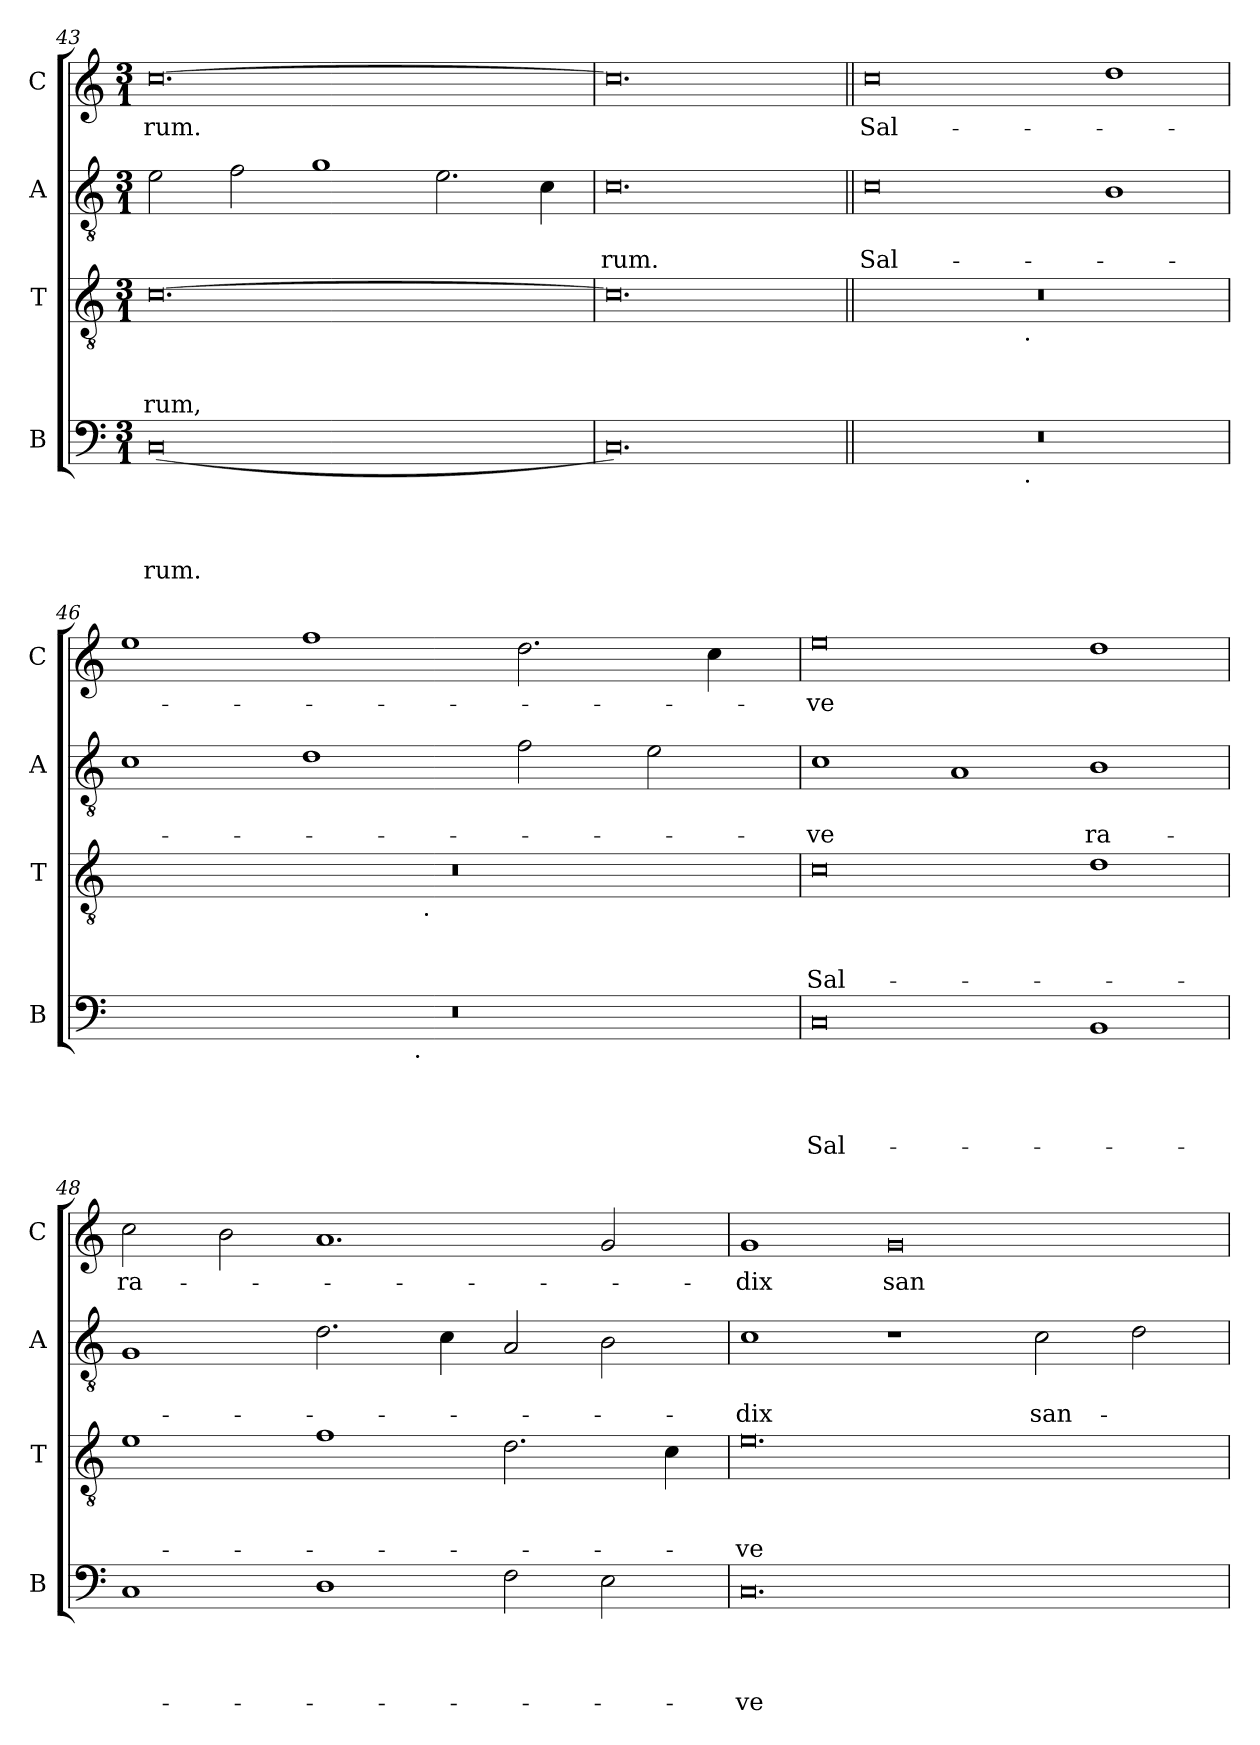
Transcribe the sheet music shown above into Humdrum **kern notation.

**kern	**text	**text	**text	**text	**kern	**text	**text	**text	**kern	**text	**text	**kern	**text
*part4	*part4	*part4	*part4	*part4	*part3	*part3	*part3	*part3	*part2	*part2	*part2	*part1	*part1
*staff4	*staff4	*staff4	*staff4	*staff4	*staff3	*staff3	*staff3	*staff3	*staff2	*staff2	*staff2	*staff1	*staff1
*I"B	*	*	*	*	*I"T	*	*	*	*I"A	*	*	*I"C	*
*I'B	*	*	*	*	*I'T	*	*	*	*I'A	*	*	*I'C	*
*clefF4	*	*	*	*	*clefGv2	*	*	*	*clefGv2	*	*	*clefG2	*
*k[]	*	*	*	*	*k[]	*	*	*	*k[]	*	*	*k[]	*
*C:	*	*	*	*	*C:	*	*	*	*C:	*	*	*C:	*
*M3/1	*	*	*	*	*M3/1	*	*	*	*M3/1	*	*	*M3/1	*
=43	=43	=43	=43	=43	=43	=43	=43	=43	=43	=43	=43	=43	=43
!	!	!	!	!LO:LY:b	!	!	!	!LO:LY:b	!	!	!	!	!LO:LY:b
(<0C	.	.	.	-rum.	[>0.c	.	.	-rum,	2e\	.	.	[>0.cc	-rum.
.	.	.	.	.	.	.	.	.	2f\	.	.	.	.
.	.	.	.	.	.	.	.	.	1g	.	.	.	.
1ryy	.	.	.	.	.	.	.	.	2.e\	.	.	.	.
.	.	.	.	.	.	.	.	.	4c\	.	.	.	.
=44	=44	=44	=44	=44	=44	=44	=44	=44	=44	=44	=44	=44	=44
!	!	!	!	!	!	!	!	!	!	!	!LO:LY:b	!	!
0.C)	.	.	.	.	0.c]	.	.	.	0.c	.	-rum.	0.cc]	.
=45||	=45||	=45||	=45||	=45||	=45||	=45||	=45||	=45||	=45||	=45||	=45||	=45||	=45||
!	!	!	!	!	!	!	!	!	!	!	!LO:LY:b	!	!LO:LY:b
*^	*	*	*	*	*^	*	*	*	*	*	*	*	*
0.r	1.ryy	.	.	.	.	0.r	1.ryy	.	.	.	0c	.	Sal-	0cc	Sal-
!	!	!	!	!	!	!	!LO:TX:b:t=.	!	!	!	!	!	!	!	!
!	!LO:TX:b:t=.	!	!	!	!	!	!	!	!	!	!	!	!	!	!
.	1.ryy	.	.	.	.	.	1.ryy	.	.	.	.	.	.	.	.
.	.	.	.	.	.	.	.	.	.	.	1B	.	.	1dd	.
=46	=46	=46	=46	=46	=46	=46	=46	=46	=46	=46	=46	=46	=46	=46	=46
0.r	3%2ryy	.	.	.	.	0.r	1ryy	.	.	.	1c	.	.	1ee	.
.	3%2ryy	.	.	.	.	.	.	.	.	.	.	.	.	.	.
.	.	.	.	.	.	.	4...ryy	.	.	.	1d	.	.	1ff	.
.	12.ryy	.	.	.	.	.	.	.	.	.	.	.	.	.	.
!	!LO:TX:b:t=.	!	!	!	!	!	!	!	!	!	!	!	!	!	!
.	3%2ryy	.	.	.	.	.	.	.	.	.	.	.	.	.	.
!	!	!	!	!	!	!	!LO:TX:b:t=.	!	!	!	!	!	!	!	!
.	.	.	.	.	.	.	1ryy	.	.	.	.	.	.	.	.
.	.	.	.	.	.	.	.	.	.	.	2f\	.	.	2.dd\	.
.	3%2ryy	.	.	.	.	.	.	.	.	.	.	.	.	.	.
.	.	.	.	.	.	.	2ryy	.	.	.	.	.	.	.	.
.	.	.	.	.	.	.	.	.	.	.	2e\	.	.	.	.
.	.	.	.	.	.	.	.	.	.	.	.	.	.	4cc\	.
.	6ryy	.	.	.	.	.	.	.	.	.	.	.	.	.	.
.	24ryy	.	.	.	.	.	.	.	.	.	.	.	.	.	.
.	.	.	.	.	.	.	32ryy	.	.	.	.	.	.	.	.
=47	=47	=47	=47	=47	=47	=47	=47	=47	=47	=47	=47	=47	=47	=47	=47
!	!	!	!	!	!LO:LY:b	!	!	!	!	!LO:LY:b	!	!	!LO:LY:b	!	!LO:LY:b
*v	*v	*	*	*	*	*	*	*	*	*	*	*	*	*	*
*	*	*	*	*	*v	*v	*	*	*	*	*	*	*	*
0C	.	.	.	Sal-	0c	.	.	Sal-	1c	.	-ve	0ee	-ve
.	.	.	.	.	.	.	.	.	1A	.	.	.	.
!	!	!	!	!	!	!	!	!	!	!	!LO:LY:b	!	!
1BB	.	.	.	.	1d	.	.	.	1B	.	ra-	1dd	.
!!LO:LB:g=z
=48	=48	=48	=48	=48	=48	=48	=48	=48	=48	=48	=48	=48	=48
!	!	!	!	!	!	!	!	!	!	!	!	!	!LO:LY:b
1C	.	.	.	.	1e	.	.	.	1G	.	.	2cc\	ra-
.	.	.	.	.	.	.	.	.	.	.	.	2b\	.
1D	.	.	.	.	1f	.	.	.	2.d\	.	.	1.a	.
.	.	.	.	.	.	.	.	.	4c\	.	.	.	.
2F\	.	.	.	.	2.d\	.	.	.	2A/	.	.	.	.
2E\	.	.	.	.	.	.	.	.	2B\	.	.	2g/	.
.	.	.	.	.	4c\	.	.	.	.	.	.	.	.
=49	=49	=49	=49	=49	=49	=49	=49	=49	=49	=49	=49	=49	=49
!	!	!	!	!LO:LY:b	!	!	!	!LO:LY:b	!	!	!LO:LY:b	!	!LO:LY:b
0.C	.	.	.	-ve	0.e	.	.	-ve	1c	.	-dix	1g	-dix
!	!	!	!	!	!	!	!	!	!	!	!	!	!LO:LY:b
.	.	.	.	.	.	.	.	.	1r	.	.	0g	san-
!	!	!	!	!	!	!	!	!	!	!	!LO:LY:b	!	!
.	.	.	.	.	.	.	.	.	2c\	.	san-	.	.
.	.	.	.	.	.	.	.	.	2d\	.	.	.	.
=	=	=	=	=	=	=	=	=	=	=	=	=	=
*-	*-	*-	*-	*-	*-	*-	*-	*-	*-	*-	*-	*-	*-
